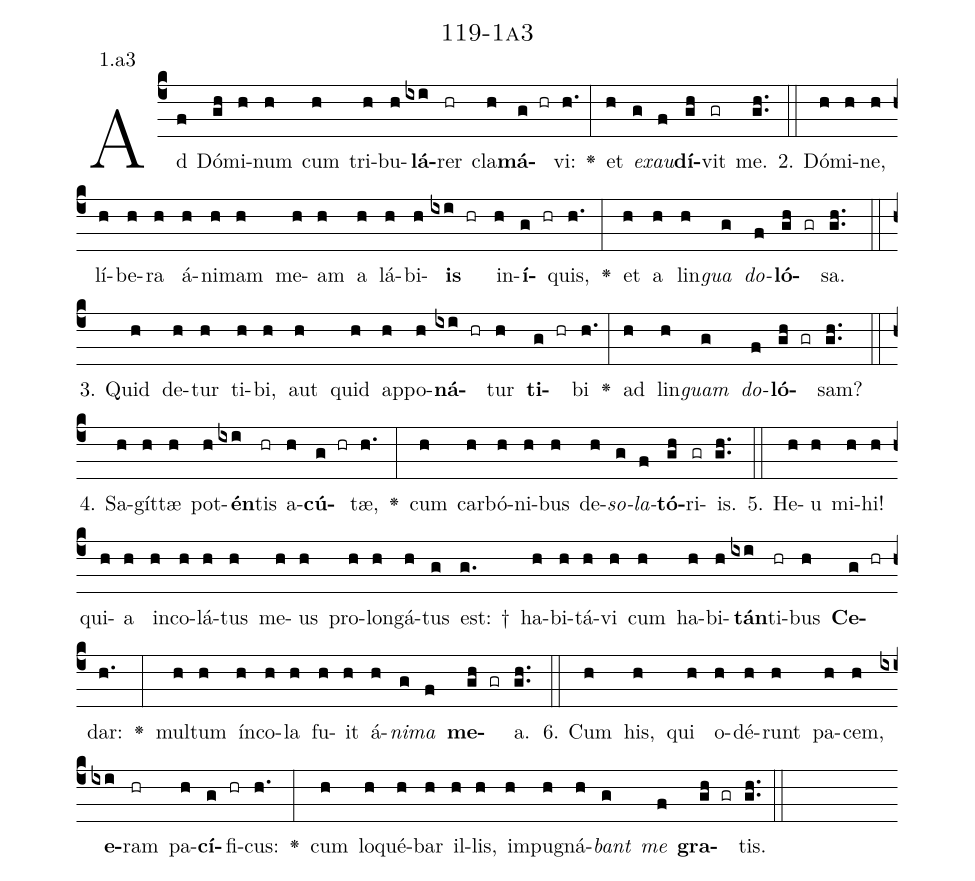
name: 119-1a3;
annotation: 1.a3;
%%
(c4)Ad(f) Dó(gh)mi(h)num(h) cum(h) tri(h)bu(h)<b>lá</b>(ixi)rer(hr) cla(h)<b>má</b>(g hr)vi:(h.) <v>\greheightstar</v>(:) et(h) <i>ex</i>(g)<i>au</i>(f)<b>dí</b>(gh)vit(gr) me.(gh..) (::)
2. Dó(h)mi(h)ne,(h) lí(h)be(h)ra(h) á(h)ni(h)mam(h) me(h)am(h) a(h) lá(h)bi(h)<b>is</b>(ixi hr) in(h)<b>í</b>(g hr)quis,(h.) <v>\greheightstar</v>(:) et(h) a(h) lin(h)<i>gua</i>(g) <i>do</i>(f)<b>ló</b>(gh gr)sa.(gh..) (::)
3. Quid(h) de(h)tur(h) ti(h)bi,(h) aut(h) quid(h) ap(h)po(h)<b>ná</b>(ixi hr)tur(h) <b>ti</b>(g hr)bi(h.) <v>\greheightstar</v>(:) ad(h) lin(h)<i>guam</i>(g) <i>do</i>(f)<b>ló</b>(gh gr)sam?(gh..) (::)
4. Sa(h)gít(h)tæ(h) pot(h)<b>én</b>(ixi)tis(hr) a(h)<b>cú</b>(g hr)tæ,(h.) <v>\greheightstar</v>(:) cum(h) car(h)bó(h)ni(h)bus(h) de(h)<i>so</i>(g)<i>la</i>(f)<b>tó</b>(gh)ri(gr)is.(gh..) (::)
5. He(h)u(h) mi(h)hi!(h) qui(h)a(h) in(h)co(h)lá(h)tus(h) me(h)us(h) pro(h)lon(h)gá(h)tus(g) est: †(g.) ha(h)bi(h)tá(h)vi(h) cum(h) ha(h)bi(h)<b>tán</b>(ixi)ti(hr)bus(h) <b>Ce</b>(g hr)dar:(h.) <v>\greheightstar</v>(:) mul(h)tum(h) ín(h)co(h)la(h) fu(h)it(h) á(h)<i>ni</i>(g)<i>ma</i>(f) <b>me</b>(gh gr)a.(gh..) (::)
6. Cum(h) his,(h) qui(h) o(h)dé(h)runt(h) pa(h)cem,(h) <b>e</b>(ixi)ram(hr) pa(h)<b>cí</b>(g)fi(hr)cus:(h.) <v>\greheightstar</v>(:) cum(h) lo(h)qué(h)bar(h) il(h)lis,(h) im(h)pu(h)gná(h)<i>bant</i>(g) <i>me</i>(f) <b>gra</b>(gh gr)tis.(gh..) (::)
